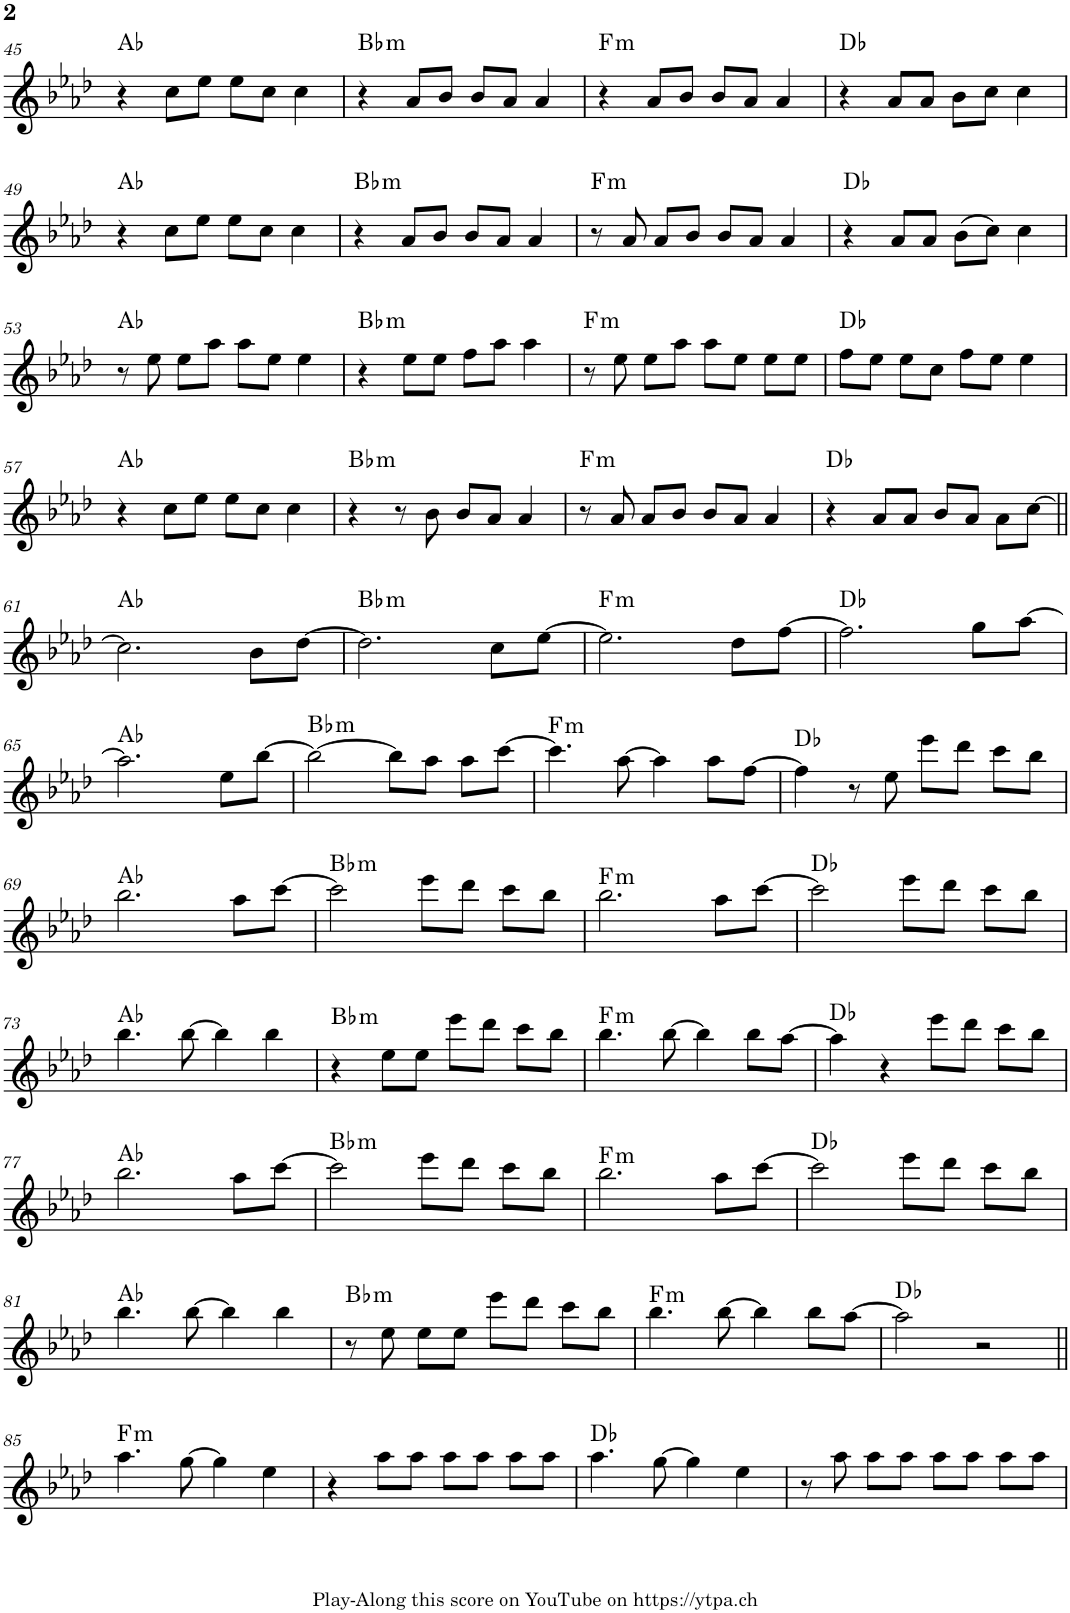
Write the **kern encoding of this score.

**kern	**harte
*part1	*part1
*staff1	*
*I"Piano	*
*I'Pno.	*
!!LO:PB:g=z
*clefG2	*
*k[b-e-a-d-]	*
*M4/4	*
*met(c)	*
=45	=45
4r	Ab:maj
8cc\L	.
8ee-\J	.
8ee-\L	.
8cc\J	.
4cc\	.
=46	=46
!	!LO:H:kt=m
4r	Bb:min
8a-/L	.
8b-/J	.
8b-/L	.
8a-/J	.
4a-/	.
=47	=47
!	!LO:H:kt=m
4r	F:min
8a-/L	.
8b-/J	.
8b-/L	.
8a-/J	.
4a-/	.
=48	=48
4r	Db:maj
8a-/L	.
8a-/J	.
8b-\L	.
8cc\J	.
4cc\	.
!!LO:LB:g=z
=49	=49
4r	Ab:maj
8cc\L	.
8ee-\J	.
8ee-\L	.
8cc\J	.
4cc\	.
=50	=50
!	!LO:H:kt=m
4r	Bb:min
8a-/L	.
8b-/J	.
8b-/L	.
8a-/J	.
4a-/	.
=51	=51
!	!LO:H:kt=m
8r	F:min
8a-/	.
8a-/L	.
8b-/J	.
8b-/L	.
8a-/J	.
4a-/	.
=52	=52
4r	Db:maj
8a-/L	.
8a-/J	.
(8b-\L	.
8cc\J)	.
4cc\	.
!!LO:LB:g=z
=53	=53
8r	Ab:maj
8ee-\	.
8ee-\L	.
8aa-\J	.
8aa-\L	.
8ee-\J	.
4ee-\	.
=54	=54
!	!LO:H:kt=m
4r	Bb:min
8ee-\L	.
8ee-\J	.
8ff\L	.
8aa-\J	.
4aa-\	.
=55	=55
!	!LO:H:kt=m
8r	F:min
8ee-\	.
8ee-\L	.
8aa-\J	.
8aa-\L	.
8ee-\J	.
8ee-\L	.
8ee-\J	.
=56	=56
8ff\L	Db:maj
8ee-\J	.
8ee-\L	.
8cc\J	.
8ff\L	.
8ee-\J	.
4ee-\	.
!!LO:LB:g=z
=57	=57
4r	Ab:maj
8cc\L	.
8ee-\J	.
8ee-\L	.
8cc\J	.
4cc\	.
=58	=58
!	!LO:H:kt=m
4r	Bb:min
8r	.
8b-\	.
8b-/L	.
8a-/J	.
4a-/	.
=59	=59
!	!LO:H:kt=m
8r	F:min
8a-/	.
8a-/L	.
8b-/J	.
8b-/L	.
8a-/J	.
4a-/	.
=60	=60
4r	Db:maj
8a-/L	.
8a-/J	.
8b-/L	.
8a-/J	.
8a-\L	.
[8cc\J	.
!!LO:LB:g=z
=61||	=61||
2.cc\]	Ab:maj
8b-\L	.
[8dd-\J	.
=62	=62
!	!LO:H:kt=m
2.dd-\]	Bb:min
8cc\L	.
[8ee-\J	.
=63	=63
!	!LO:H:kt=m
2.ee-\]	F:min
8dd-\L	.
[8ff\J	.
=64	=64
2.ff\]	Db:maj
8gg\L	.
[8aa-\J	.
!!LO:LB:g=z
=65	=65
2.aa-\]	Ab:maj
8ee-\L	.
[8bb-\J	.
=66	=66
!	!LO:H:kt=m
2bb-\_	Bb:min
8bb-\L]	.
8aa-\J	.
8aa-\L	.
[8ccc\J	.
=67	=67
!	!LO:H:kt=m
4.ccc\]	F:min
[8aa-\	.
4aa-\]	.
8aa-\L	.
[8ff\J	.
=68	=68
4ff\]	Db:maj
8r	.
8ee-\	.
8eee-\L	.
8ddd-\J	.
8ccc\L	.
8bb-\J	.
!!LO:LB:g=z
=69	=69
2.bb-\	Ab:maj
8aa-\L	.
[8ccc\J	.
=70	=70
!	!LO:H:kt=m
2ccc\]	Bb:min
8eee-\L	.
8ddd-\J	.
8ccc\L	.
8bb-\J	.
=71	=71
!	!LO:H:kt=m
2.bb-\	F:min
8aa-\L	.
[8ccc\J	.
=72	=72
2ccc\]	Db:maj
8eee-\L	.
8ddd-\J	.
8ccc\L	.
8bb-\J	.
!!LO:LB:g=z
=73	=73
4.bb-\	Ab:maj
[8bb-\	.
4bb-\]	.
4bb-\	.
=74	=74
!	!LO:H:kt=m
4r	Bb:min
8ee-\L	.
8ee-\J	.
8eee-\L	.
8ddd-\J	.
8ccc\L	.
8bb-\J	.
=75	=75
!	!LO:H:kt=m
4.bb-\	F:min
[8bb-\	.
4bb-\]	.
8bb-\L	.
[8aa-\J	.
=76	=76
4aa-\]	Db:maj
4r	.
8eee-\L	.
8ddd-\J	.
8ccc\L	.
8bb-\J	.
!!LO:LB:g=z
=77	=77
2.bb-\	Ab:maj
8aa-\L	.
[8ccc\J	.
=78	=78
!	!LO:H:kt=m
2ccc\]	Bb:min
8eee-\L	.
8ddd-\J	.
8ccc\L	.
8bb-\J	.
=79	=79
!	!LO:H:kt=m
2.bb-\	F:min
8aa-\L	.
[8ccc\J	.
=80	=80
2ccc\]	Db:maj
8eee-\L	.
8ddd-\J	.
8ccc\L	.
8bb-\J	.
!!LO:LB:g=z
=81	=81
4.bb-\	Ab:maj
[8bb-\	.
4bb-\]	.
4bb-\	.
=82	=82
!	!LO:H:kt=m
8r	Bb:min
8ee-\	.
8ee-\L	.
8ee-\J	.
8eee-\L	.
8ddd-\J	.
8ccc\L	.
8bb-\J	.
=83	=83
!	!LO:H:kt=m
4.bb-\	F:min
[8bb-\	.
4bb-\]	.
8bb-\L	.
[8aa-\J	.
=84	=84
2aa-\]	Db:maj
2r	.
!!LO:LB:g=z
=85||	=85||
!	!LO:H:kt=m
4.aa-\	F:min
[8gg\	.
4gg\]	.
4ee-\	.
=86	=86
4r	.
8aa-\L	.
8aa-\J	.
8aa-\L	.
8aa-\J	.
8aa-\L	.
8aa-\J	.
=87	=87
4.aa-\	Db:maj
[8gg\	.
4gg\]	.
4ee-\	.
=88	=88
8r	.
8aa-\	.
8aa-\L	.
8aa-\J	.
8aa-\L	.
8aa-\J	.
8aa-\L	.
8aa-\J	.
=	=
*-	*-
